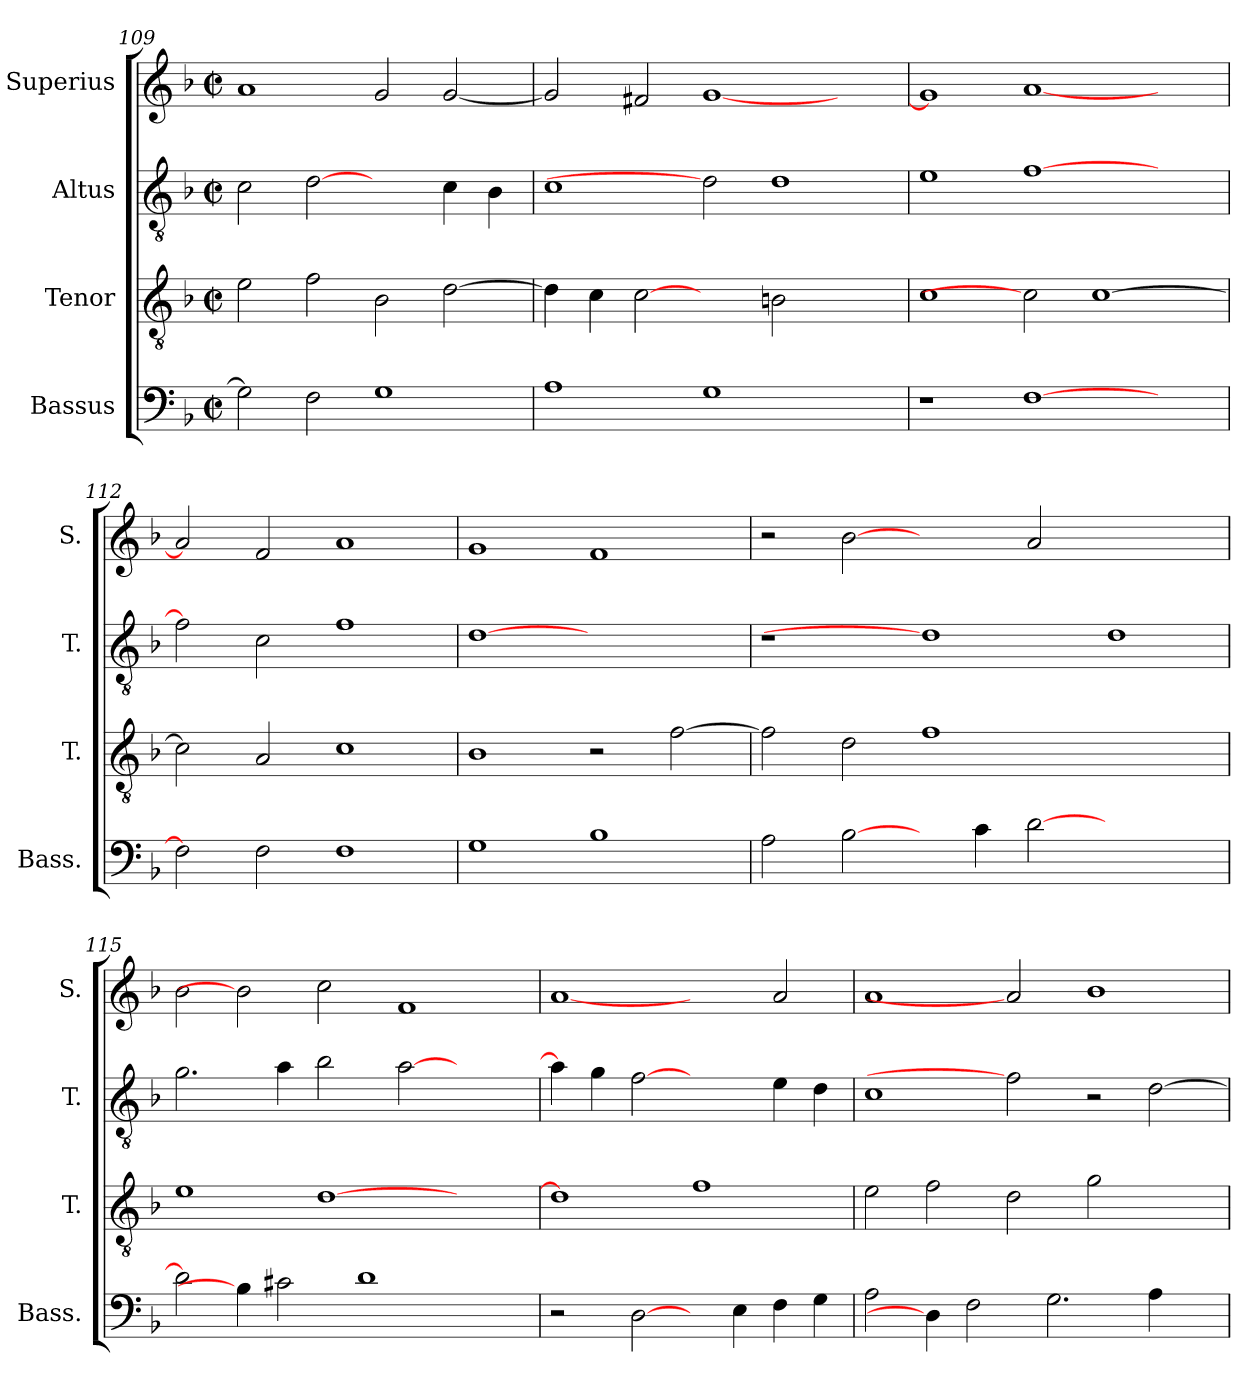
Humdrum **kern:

**kern	**kern	**kern	**kern
*part4	*part3	*part2	*part1
*staff4	*staff3	*staff2	*staff1
*I"Bassus	*I"Tenor	*I"Altus	*I"Superius
*I'Bass.	*I'T.	*I'T.	*I'S.
!!LO:LB:g=z
*clefF4	*clefGv2	*clefGv2	*clefG2
*	*ITrd7c12	*ITrd7c12	*
*k[b-]	*k[b-]	*k[b-]	*k[b-]
*F:	*F:	*F:	*F:
*M2/2	*M2/2	*M2/2	*M2/2
*met(c|)	*met(c|)	*met(c|)	*met(c|)
=109	=109	=109	=109
2Gi\]	2Ei\	2Ci\	1ai
2Fi\	2Fi\	[2Di	.
1Gi	2BB-i\	2ryy	2gi/
.	[>2Di\	4Ci\	[<2gi/
.	.	4BB-i\	.
=110	=110	=110	=110
1Ai	4Di\]	1Ci	2gi/]
.	4Ci\	.	.
.	[2Ci	.	2f#Xi/
1Gi	2ryy	2Di]	[<1gi
.	2BBni\	1Di	.
2ryy	2ryy	.	2ryy
=111	=111	=111	=111
1r	1Ci	1Ei	1gi]
[>1Fi	2Ci]	[>1Fi	[<1ai
.	[>1Ci	.	.
2ryy	.	2ryy	2ryy
=112	=112	=112	=112
2Fi\]	2Ci\]	2Fi\]	2ai/]
2Fi\	2AAi/	2Ci\	2fi/
1Fi	1Ci	1Fi	1ai
=113	=113	=113	=113
1Gi	1BB-i	[1Di	1gi
1B-i	2r	1ryy	1fi
.	[>2Fi\	.	.
!!LO:PB:g=z
=114	=114	=114	=114
2Ai\	2Fi\]	1r	2r
[2B-i\	2Di\	.	[2b-i
4ryy	1Fi	1Di]	2ryy
4ci\	.	.	.
[>2di\	.	.	2ai/
1ryy	1ryy	1Di	1ryy
=115	=115	=115	=115
2di\]	1Ei	2.Gi\	2b-i\
4B-i\]	.	.	2b-i]
2c#Xi\	.	4Ai\	.
.	[>1Di	2B-i\	2cci\
1di	.	.	.
.	.	[>2Ai\	1fi
.	2ryy	2ryy	.
4ryy	.	.	.
=116	=116	=116	=116
2r	1Di]	4Ai\]	[1ai
.	.	4Gi\	.
[2Di\	.	[2Fi	.
4ryy	1Fi	2ryy	2ryy
4Ei\	.	.	.
4Fi\	.	4Ei\	2ai/
4Gi\	.	4Di\	.
=117	=117	=117	=117
2Ai\	2Ei\	1Ci	1ai
4Di\]	2Fi\	.	.
2Fi\	.	.	.
.	2Di\	2Fi]	2ai]
2.Gi\	.	.	.
.	2Gi\	2r	1b-i
4Ai\	2ryy	[>2Di\	.
4ryy	.	.	.
=	=	=	=
*-	*-	*-	*-
